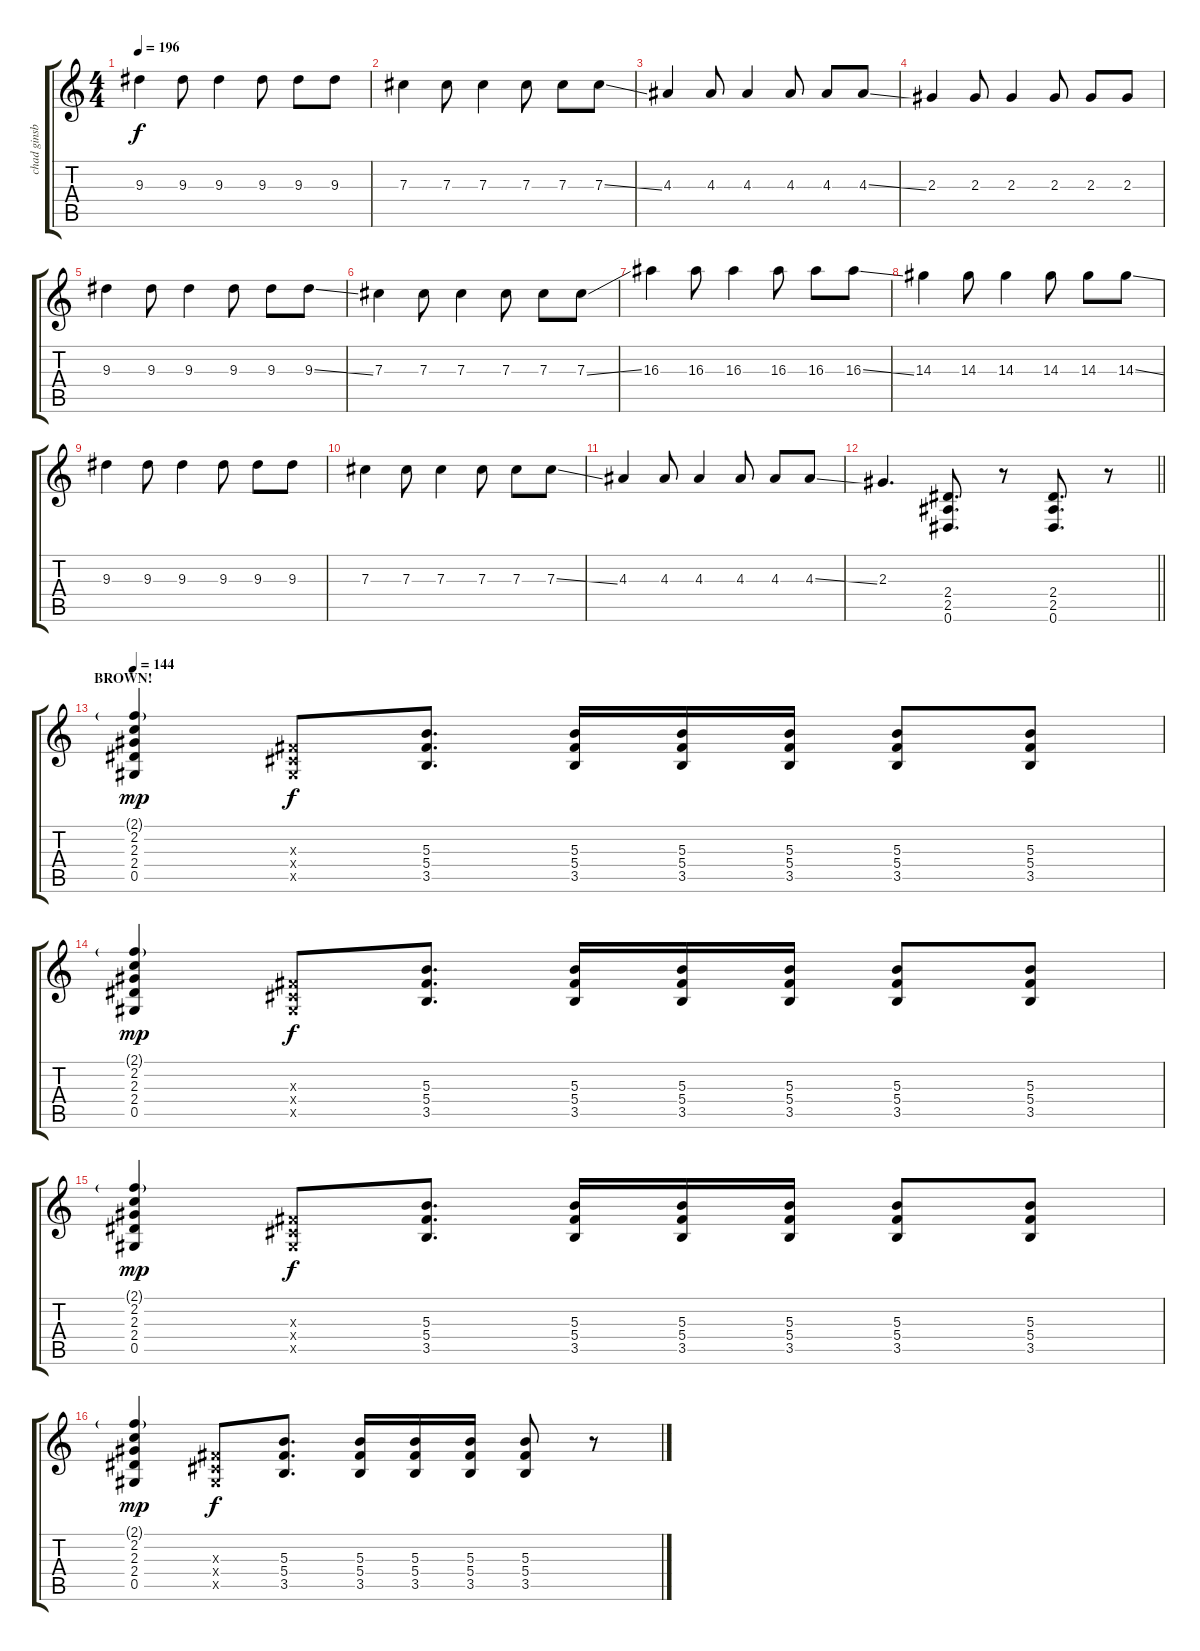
\track ("chad ginsburg 2" "chad ginsb") {instrument distortionguitar}
\staff {score tabs}
\tuning (Eb4 Bb3 Gb3 Db3 Ab2 Eb2) {hide}
\ts (4 4)
\tempo 196
\clef g2
\ks c
9.3.4{dy f} 9.3.8 9.3.4 9.3.8 9.3.8 9.3.8 |
7.3.4 7.3.8 7.3.4 7.3.8 7.3.8 7.3{ss}.8 |
4.3.4 4.3.8 4.3.4 4.3.8 4.3.8 4.3{ss}.8 |
2.3.4 2.3.8 2.3.4 2.3.8 2.3.8 2.3.8 |
9.3.4 9.3.8 9.3.4 9.3.8 9.3.8 9.3{ss}.8 |
7.3.4 7.3.8 7.3.4 7.3.8 7.3.8 7.3{ss}.8 |
16.3.4 16.3.8 16.3.4 16.3.8 16.3.8 16.3{ss}.8 |
14.3.4 14.3.8 14.3.4 14.3.8 14.3.8 14.3{ss}.8 |
9.3.4 9.3.8 9.3.4 9.3.8 9.3.8 9.3.8 |
7.3.4 7.3.8 7.3.4 7.3.8 7.3.8 7.3{ss}.8 |
4.3.4 4.3.8 4.3.4 4.3.8 4.3.8 4.3{ss}.8 |
\barLineRight lightlight
2.3.4{d} (2.4 2.5 0.6).8{d} r.8 (2.4 2.5 0.6).8{d} r.8 |
\section ("" "BROWN!")
\tempo 144
(2.1{g} 2.2 2.3 2.4 0.5).4{dy mp} (0.3{x} 0.4{x} 0.5{x}).8{dy f} (5.3 5.4 3.5).8{d} (5.3 5.4 3.5).16 (5.3 5.4 3.5).16 (5.3 5.4 3.5).16 (5.3 5.4 3.5).8 (5.3 5.4 3.5).8 |
(2.1{g} 2.2 2.3 2.4 0.5).4{dy mp} (0.3{x} 0.4{x} 0.5{x}).8{dy f} (5.3 5.4 3.5).8{d} (5.3 5.4 3.5).16 (5.3 5.4 3.5).16 (5.3 5.4 3.5).16 (5.3 5.4 3.5).8 (5.3 5.4 3.5).8 |
(2.1{g} 2.2 2.3 2.4 0.5).4{dy mp} (0.3{x} 0.4{x} 0.5{x}).8{dy f} (5.3 5.4 3.5).8{d} (5.3 5.4 3.5).16 (5.3 5.4 3.5).16 (5.3 5.4 3.5).16 (5.3 5.4 3.5).8 (5.3 5.4 3.5).8 |
(2.1{g} 2.2 2.3 2.4 0.5).4{dy mp} (0.3{x} 0.4{x} 0.5{x}).8{dy f} (5.3 5.4 3.5).8{d} (5.3 5.4 3.5).16 (5.3 5.4 3.5).16 (5.3 5.4 3.5).16 (5.3 5.4 3.5).8 r.8
